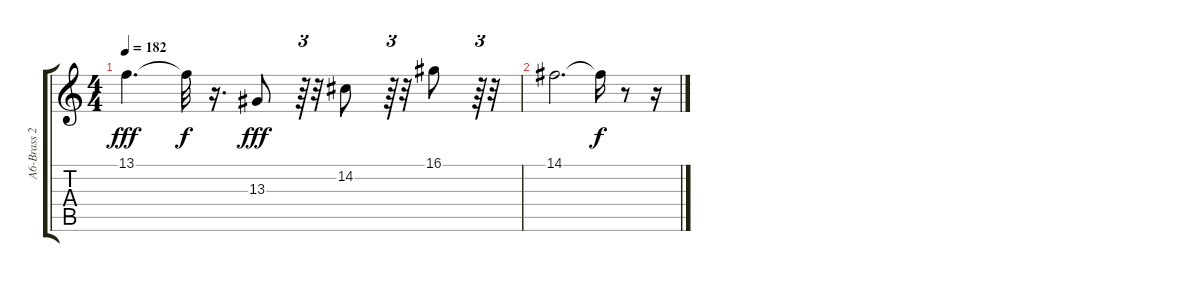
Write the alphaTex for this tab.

\track ("A6-Brass 2     " "A6-Brass 2") {instrument brasssection}
\staff {score tabs}
\tuning (E4 B3 G3 D3 A2 E2) {hide}
\ts (4 4)
\tempo 182
\clef g2
\ks c
13.1.4{d dy fff} 13.1{t}.32{dy f} r.16{d} 13.3.8{dy fff} r.64{tu (3 2)} r.32 14.2.8 r.64{tu (3 2)} r.32 16.1.8 r.64{tu (3 2)} r.32 |
14.1.2{d} 14.1{t}.16{dy f} r.8 r.16
